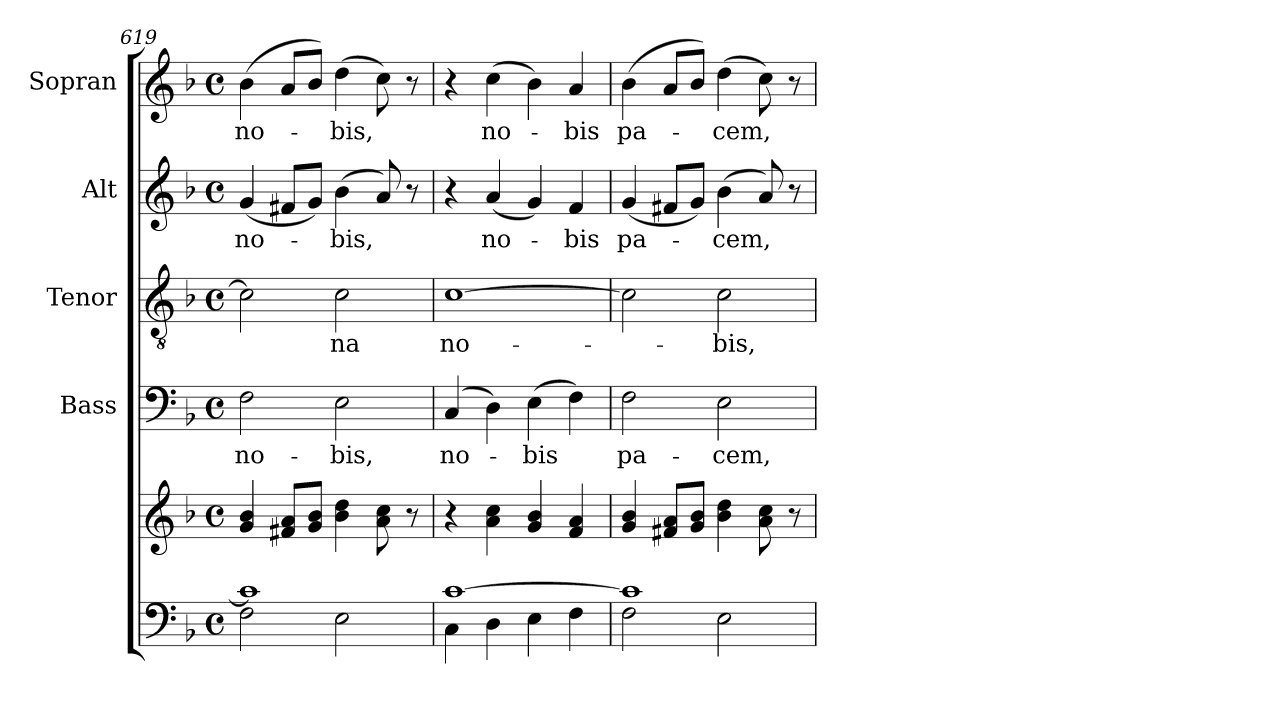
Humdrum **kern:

**kern	**kern	**kern	**text	**kern	**text	**kern	**text	**kern	**text
*part5	*part5	*part4	*part4	*part3	*part3	*part2	*part2	*part1	*part1
*staff6	*staff5	*staff4	*staff4	*staff3	*staff3	*staff2	*staff2	*staff1	*staff1
*	*	*I"Bass	*	*I"Tenor	*	*I"Alt	*	*I"Sopran	*
*	*	*I'B.	*	*I'T.	*	*I'A.	*	*I'S.	*
*clefF4	*clefG2	*clefF4	*	*clefGv2	*	*clefG2	*	*clefG2	*
*k[b-]	*k[b-]	*k[b-]	*	*k[b-]	*	*k[b-]	*	*k[b-]	*
*F:	*F:	*F:	*	*F:	*	*F:	*	*F:	*
*M4/4	*M4/4	*M4/4	*	*M4/4	*	*M4/4	*	*M4/4	*
*met(c)	*met(c)	*met(c)	*	*met(c)	*	*met(c)	*	*met(c)	*
=619	=619	=619	=619	=619	=619	=619	=619	=619	=619
*^	*	*	*	*	*	*	*	*	*
!	!	!	!	!LO:LY:b	!	!	!	!LO:LY:b	!	!LO:LY:b
1c]	2F\	4g/ 4b-/	2F\	no-	2c\]	.	(<4g/	no-	(>4b-\	no-
.	.	8f#X/ 8a/L	.	.	.	.	8f#X/L	.	8a/L	.
.	.	8g/ 8b-/J	.	.	.	.	8g/J)	.	8b-/J)	.
!	!	!	!	!LO:LY:b	!	!LO:LY:b	!	!LO:LY:b	!	!LO:LY:b
.	2E\	4b-\ 4dd\	2E\	-bis,	2c\	-na	(>4b-\	-bis,	(>4dd\	-bis,
.	.	8a\ 8cc\	.	.	.	.	8a/)	.	8cc\)	.
.	.	8r	.	.	.	.	8r	.	8r	.
=620	=620	=620	=620	=620	=620	=620	=620	=620	=620	=620
!	!	!	!	!LO:LY:b	!	!LO:LY:b	!	!	!	!
[>1c	4C\	4r	(4C/	no-	[1c	no-	4r	.	4r	.
!	!	!	!	!	!	!	!	!LO:LY:b	!	!LO:LY:b
.	4D\	4a\ 4cc\	4D\)	.	.	.	(<4a/	no-	(>4cc\	no-
!	!	!	!	!LO:LY:b	!	!	!	!	!	!
.	4E\	4g/ 4b-/	(>4E\	-bis	.	.	4g/)	.	4b-\)	.
!	!	!	!	!	!	!	!	!LO:LY:b	!	!LO:LY:b
.	4F\	4f/ 4a/	4F\)	.	.	.	4f/	-bis	4a/	-bis
=621	=621	=621	=621	=621	=621	=621	=621	=621	=621	=621
!	!	!	!	!LO:LY:b	!	!	!	!LO:LY:b	!	!LO:LY:b
1c]	2F\	4g/ 4b-/	2F\	pa-	2c\]	.	(<4g/	pa-	(>4b-\	pa-
.	.	8f#X/ 8a/L	.	.	.	.	8f#X/L	.	8a/L	.
.	.	8g/ 8b-/J	.	.	.	.	8g/J)	.	8b-/J)	.
!	!	!	!	!LO:LY:b	!	!LO:LY:b	!	!LO:LY:b	!	!LO:LY:b
.	2E\	4b-\ 4dd\	2E\	-cem,	2c\	-bis,	(>4b-\	-cem,	(>4dd\	-cem,
.	.	8a\ 8cc\	.	.	.	.	8a/)	.	8cc\)	.
.	.	8r	.	.	.	.	8r	.	8r	.
*v	*v	*	*	*	*	*	*	*	*	*
=	=	=	=	=	=	=	=	=	=
*-	*-	*-	*-	*-	*-	*-	*-	*-	*-
